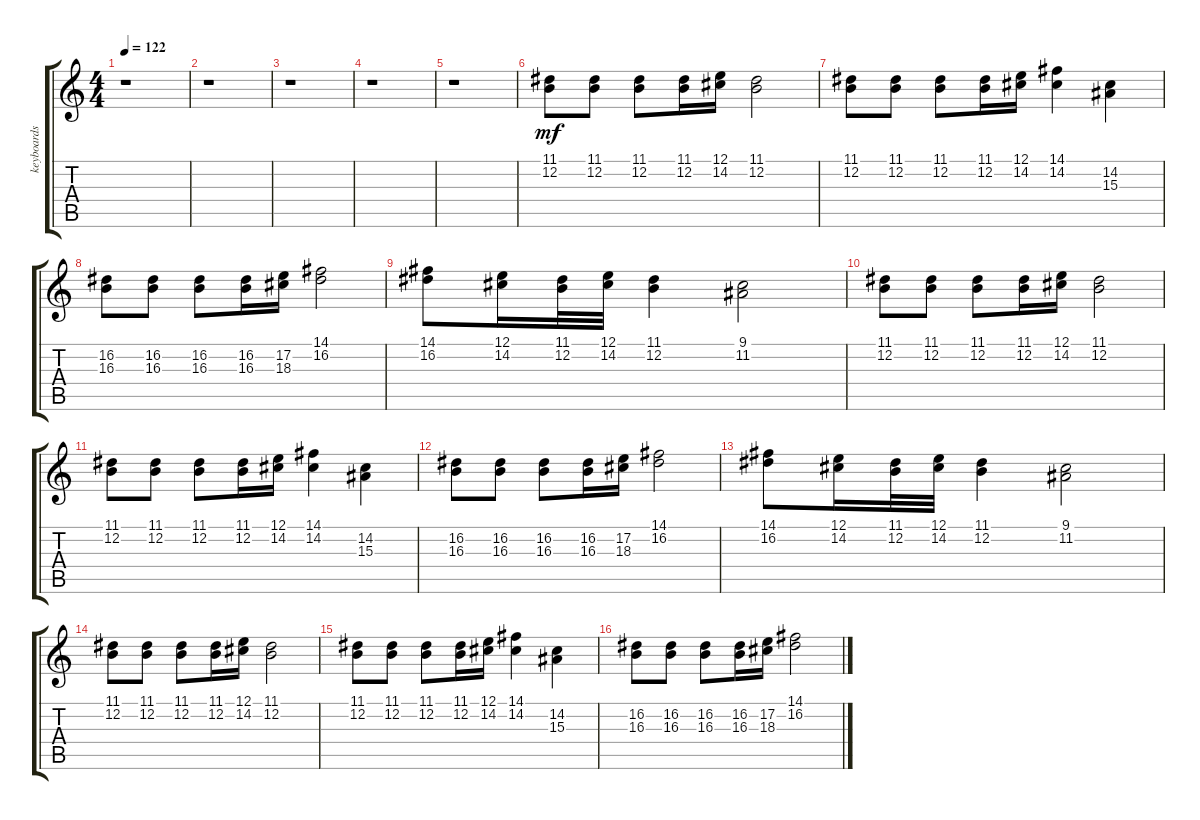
\track ("keyboards" "keyboards") {instrument frenchhorn}
\staff {score tabs}
\tuning (E4 B3 G3 D3 A2 E2) {hide}
\ts (4 4)
\tempo 122
\clef g2
\ks c
r.1{dy mf} |
r.1 |
r.1 |
r.1 |
r.1 |
(11.1 12.2).8{instrument piccolo} (11.1 12.2).8 (11.1 12.2).8 (11.1 12.2).16 (12.1 14.2).16 (11.1 12.2).2 |
(11.1 12.2).8 (11.1 12.2).8 (11.1 12.2).8 (11.1 12.2).16 (12.1 14.2).16 (14.1 14.2).4 (14.2 15.3).4 |
(16.2 16.3).8 (16.2 16.3).8 (16.2 16.3).8 (16.2 16.3).16 (17.2 18.3).16 (14.1 16.2).2 |
(14.1 16.2).8 (12.1 14.2).16 (11.1 12.2).32 (12.1 14.2).32 (11.1 12.2).4 (9.1 11.2).2 |
(11.1 12.2).8 (11.1 12.2).8 (11.1 12.2).8 (11.1 12.2).16 (12.1 14.2).16 (11.1 12.2).2 |
(11.1 12.2).8 (11.1 12.2).8 (11.1 12.2).8 (11.1 12.2).16 (12.1 14.2).16 (14.1 14.2).4 (14.2 15.3).4 |
(16.2 16.3).8 (16.2 16.3).8 (16.2 16.3).8 (16.2 16.3).16 (17.2 18.3).16 (14.1 16.2).2 |
(14.1 16.2).8 (12.1 14.2).16 (11.1 12.2).32 (12.1 14.2).32 (11.1 12.2).4 (9.1 11.2).2 |
(11.1 12.2).8 (11.1 12.2).8 (11.1 12.2).8 (11.1 12.2).16 (12.1 14.2).16 (11.1 12.2).2 |
(11.1 12.2).8 (11.1 12.2).8 (11.1 12.2).8 (11.1 12.2).16 (12.1 14.2).16 (14.1 14.2).4 (14.2 15.3).4 |
(16.2 16.3).8 (16.2 16.3).8 (16.2 16.3).8 (16.2 16.3).16 (17.2 18.3).16 (14.1 16.2).2
